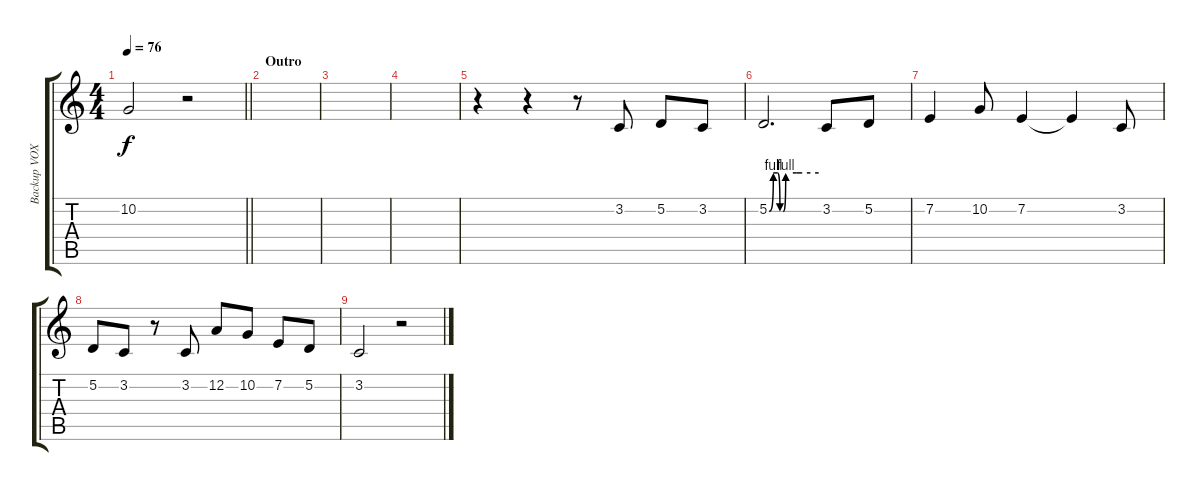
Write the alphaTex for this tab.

\track ("Backup VOX" "Backup VOX") {instrument lead2sawtooth}
\staff {score tabs}
\tuning (D4 A3 F3 C3 G2 D2) {hide}
\ts (4 4)
\tempo 76
\clef g2
\barLineRight lightlight
\ks c
10.2{t}.2{dy f} r.2 |
\section ("" "Outro")
|
|
|
r.4 r.4 r.8 3.2.8 5.2.8 3.2.8 |
5.2{be (custom 0 0 5 4 10 4 13 0 17 0 20 4 33 4 40 4 50 4 60 4)}.2{d} 3.2.8 5.2.8 |
7.2.4 10.2.8 7.2.4 7.2{t}.4 3.2.8 |
5.2.8 3.2.8 r.8 3.2.8 12.2.8 10.2.8 7.2.8 5.2.8 |
3.2.2 r.2
